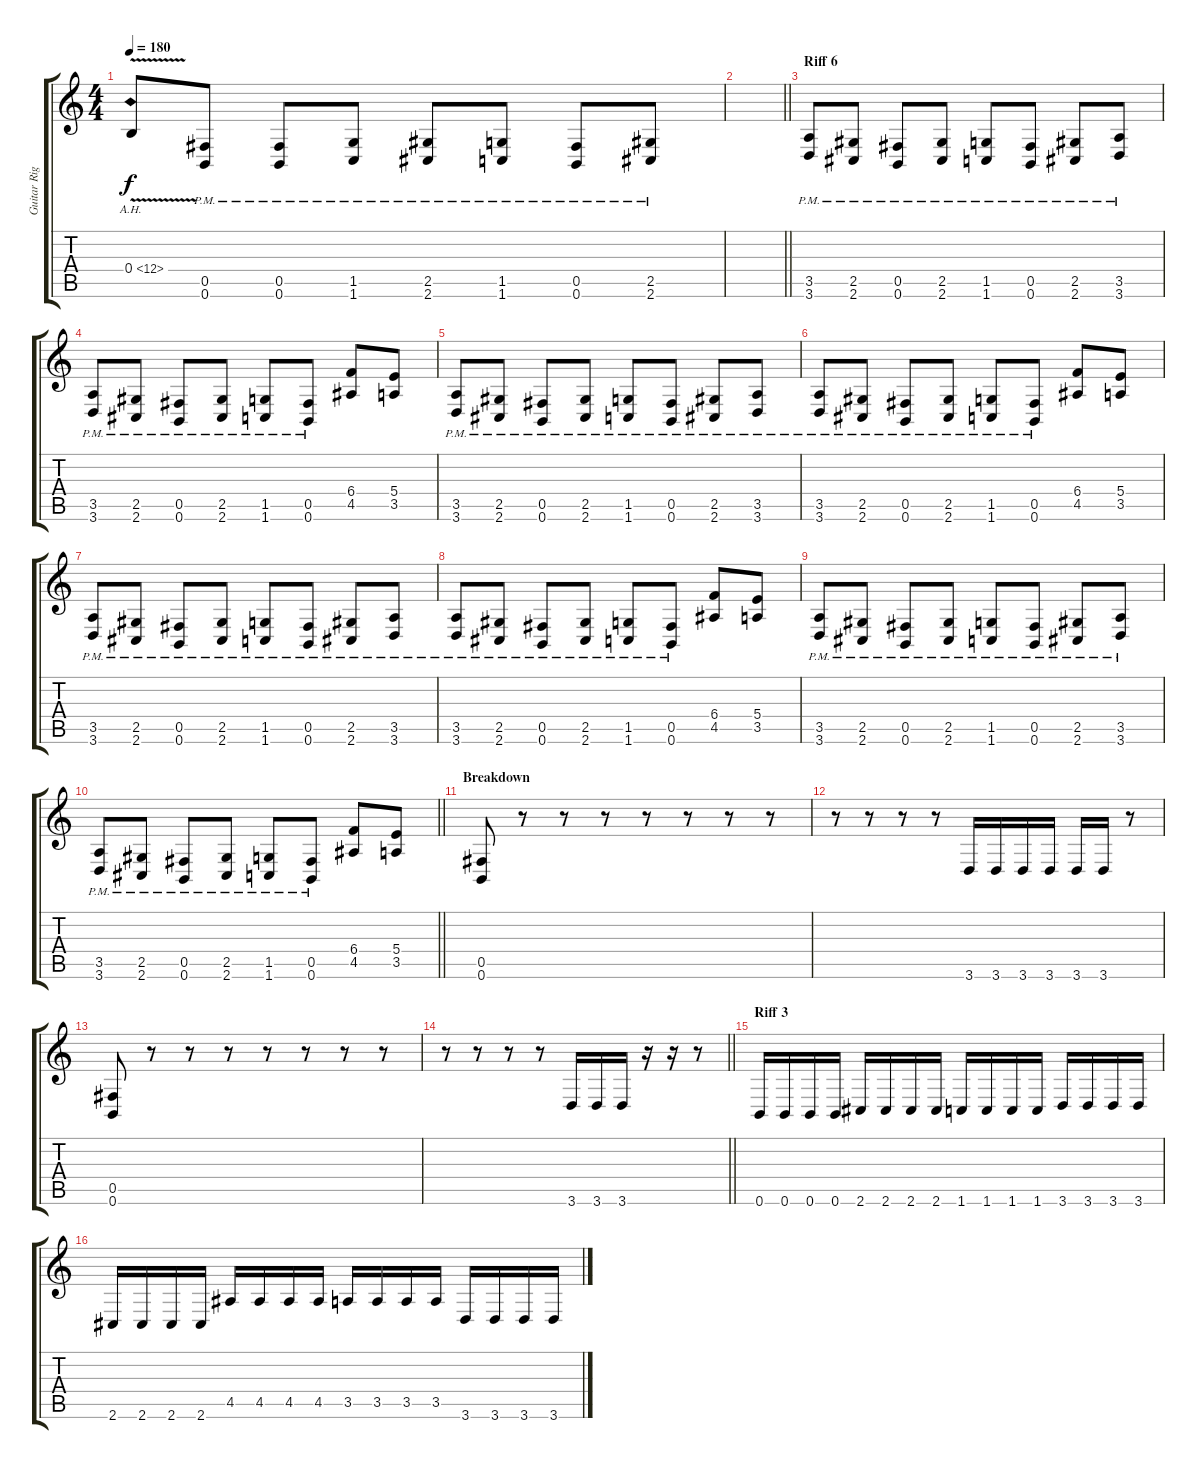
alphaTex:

\track ("Guitar Right" "Guitar Rig") {instrument distortionguitar}
\staff {score tabs}
\tuning (Db4 Ab3 E3 B2 Gb2 B1) {hide}
\ts (4 4)
\tempo 180
\clef g2
\ks c
0.4{ah 12 v}.8{dy f} (0.5{pm} 0.6{pm}).8 (0.5{pm} 0.6{pm}).8 (1.5{pm} 1.6{pm}).8 (2.5{pm} 2.6{pm}).8 (1.5{pm} 1.6{pm}).8 (0.5{pm} 0.6{pm}).8 (2.5{pm} 2.6{pm}).8 |
\barLineRight lightlight
|
\section ("" "Riff 6")
(3.5{pm} 3.6{pm}).8 (2.5{pm} 2.6{pm}).8 (0.5{pm} 0.6{pm}).8 (2.5{pm} 2.6{pm}).8 (1.5{pm} 1.6{pm}).8 (0.5{pm} 0.6{pm}).8 (2.5{pm} 2.6{pm}).8 (3.5{pm} 3.6{pm}).8 |
(3.5{pm} 3.6{pm}).8 (2.5{pm} 2.6{pm}).8 (0.5{pm} 0.6{pm}).8 (2.5{pm} 2.6{pm}).8 (1.5{pm} 1.6{pm}).8 (0.5{pm} 0.6{pm}).8 (6.4 4.5).8 (5.4 3.5).8 |
(3.5{pm} 3.6{pm}).8 (2.5{pm} 2.6{pm}).8 (0.5{pm} 0.6{pm}).8 (2.5{pm} 2.6{pm}).8 (1.5{pm} 1.6{pm}).8 (0.5{pm} 0.6{pm}).8 (2.5{pm} 2.6{pm}).8 (3.5{pm} 3.6{pm}).8 |
(3.5{pm} 3.6{pm}).8 (2.5{pm} 2.6{pm}).8 (0.5{pm} 0.6{pm}).8 (2.5{pm} 2.6{pm}).8 (1.5{pm} 1.6{pm}).8 (0.5{pm} 0.6{pm}).8 (6.4 4.5).8 (5.4 3.5).8 |
(3.5{pm} 3.6{pm}).8 (2.5{pm} 2.6{pm}).8 (0.5{pm} 0.6{pm}).8 (2.5{pm} 2.6{pm}).8 (1.5{pm} 1.6{pm}).8 (0.5{pm} 0.6{pm}).8 (2.5{pm} 2.6{pm}).8 (3.5{pm} 3.6{pm}).8 |
(3.5{pm} 3.6{pm}).8 (2.5{pm} 2.6{pm}).8 (0.5{pm} 0.6{pm}).8 (2.5{pm} 2.6{pm}).8 (1.5{pm} 1.6{pm}).8 (0.5{pm} 0.6{pm}).8 (6.4 4.5).8 (5.4 3.5).8 |
(3.5{pm} 3.6{pm}).8 (2.5{pm} 2.6{pm}).8 (0.5{pm} 0.6{pm}).8 (2.5{pm} 2.6{pm}).8 (1.5{pm} 1.6{pm}).8 (0.5{pm} 0.6{pm}).8 (2.5{pm} 2.6{pm}).8 (3.5{pm} 3.6{pm}).8 |
\barLineRight lightlight
(3.5{pm} 3.6{pm}).8 (2.5{pm} 2.6{pm}).8 (0.5{pm} 0.6{pm}).8 (2.5{pm} 2.6{pm}).8 (1.5{pm} 1.6{pm}).8 (0.5{pm} 0.6{pm}).8 (6.4 4.5).8 (5.4 3.5).8 |
\section ("" "Breakdown")
(0.5 0.6).8 r.8 r.8 r.8 r.8 r.8 r.8 r.8 |
r.8 r.8 r.8 r.8 3.6.16 3.6.16 3.6.16 3.6.16 3.6.16 3.6.16 r.8 |
(0.5 0.6).8 r.8 r.8 r.8 r.8 r.8 r.8 r.8 |
\barLineRight lightlight
r.8 r.8 r.8 r.8 3.6.16 3.6.16 3.6.16 r.16 r.16 r.8 |
\section ("" "Riff 3")
0.6.16 0.6.16 0.6.16 0.6.16 2.6.16 2.6.16 2.6.16 2.6.16 1.6.16 1.6.16 1.6.16 1.6.16 3.6.16 3.6.16 3.6.16 3.6.16 |
2.6.16 2.6.16 2.6.16 2.6.16 4.5.16 4.5.16 4.5.16 4.5.16 3.5.16 3.5.16 3.5.16 3.5.16 3.6.16 3.6.16 3.6.16 3.6.16
